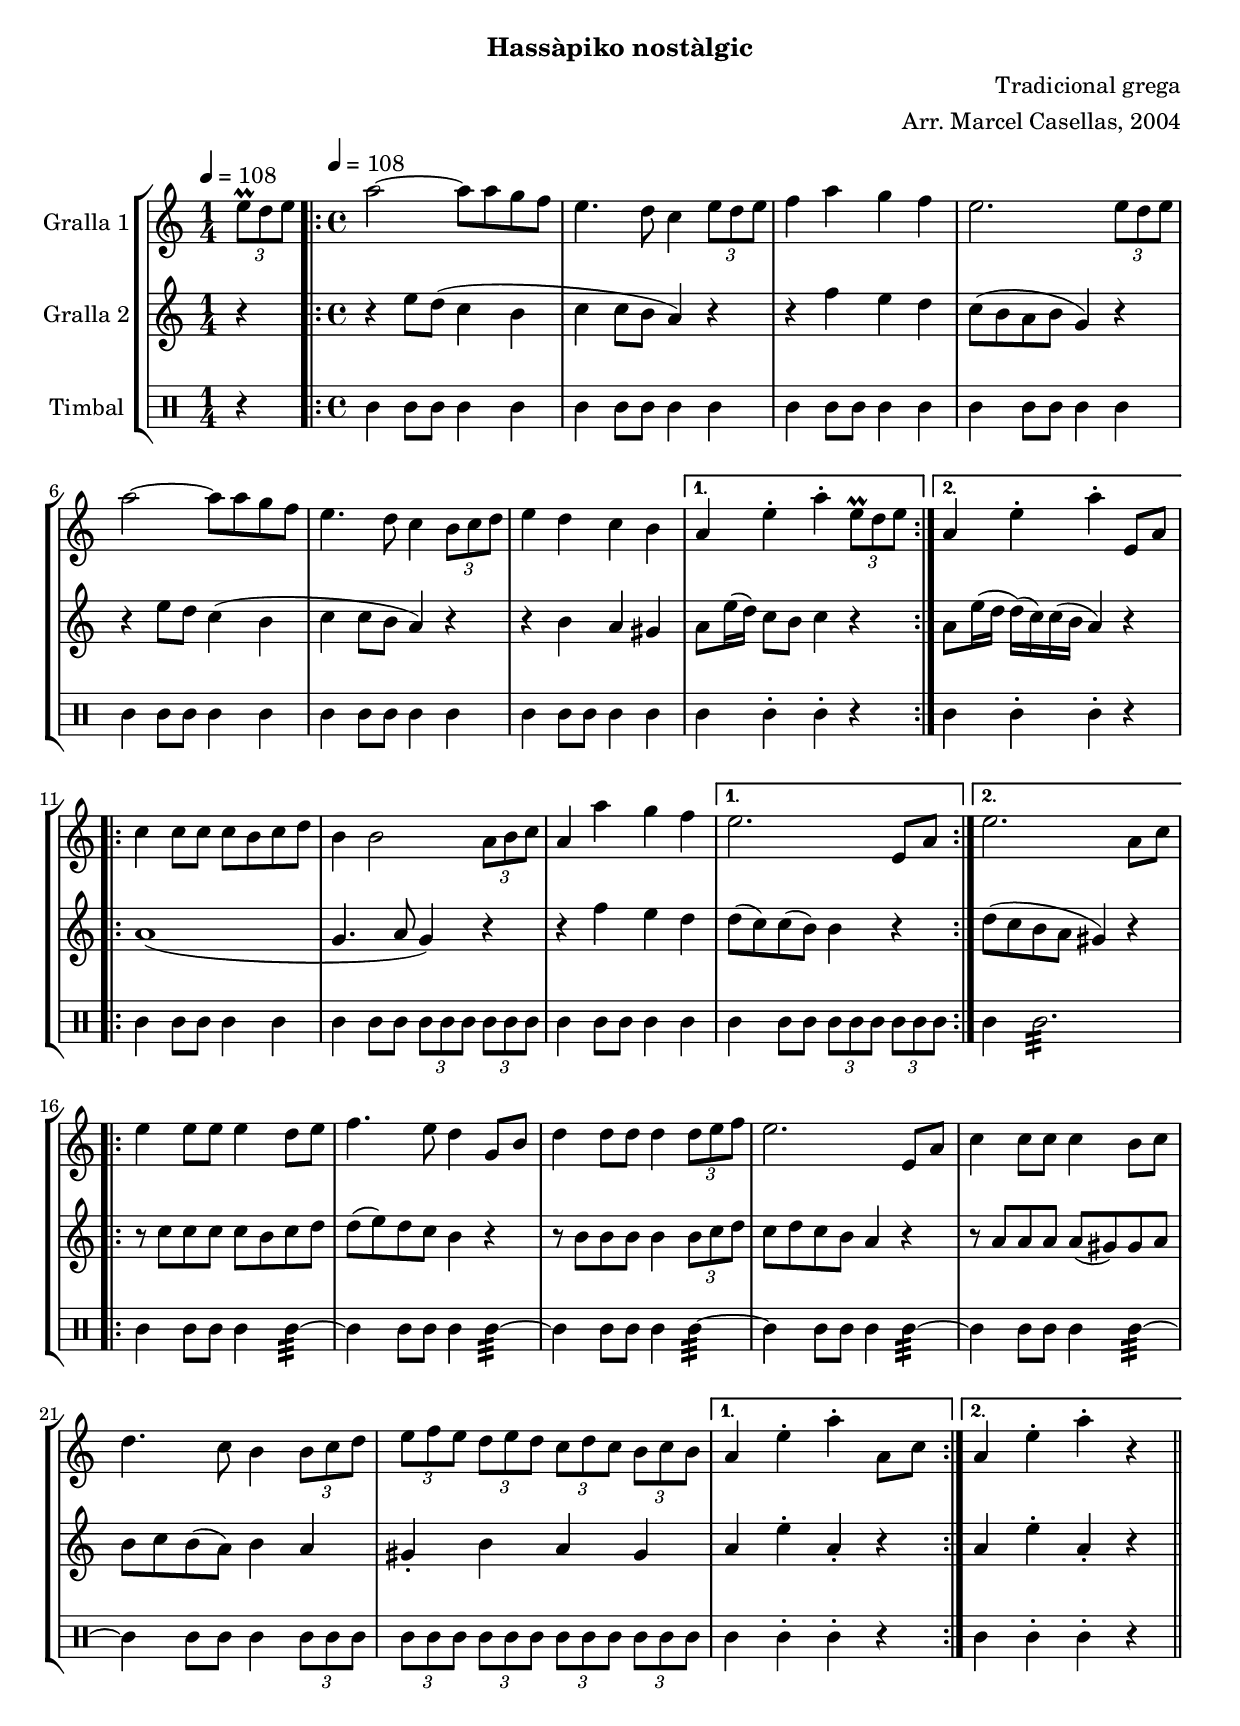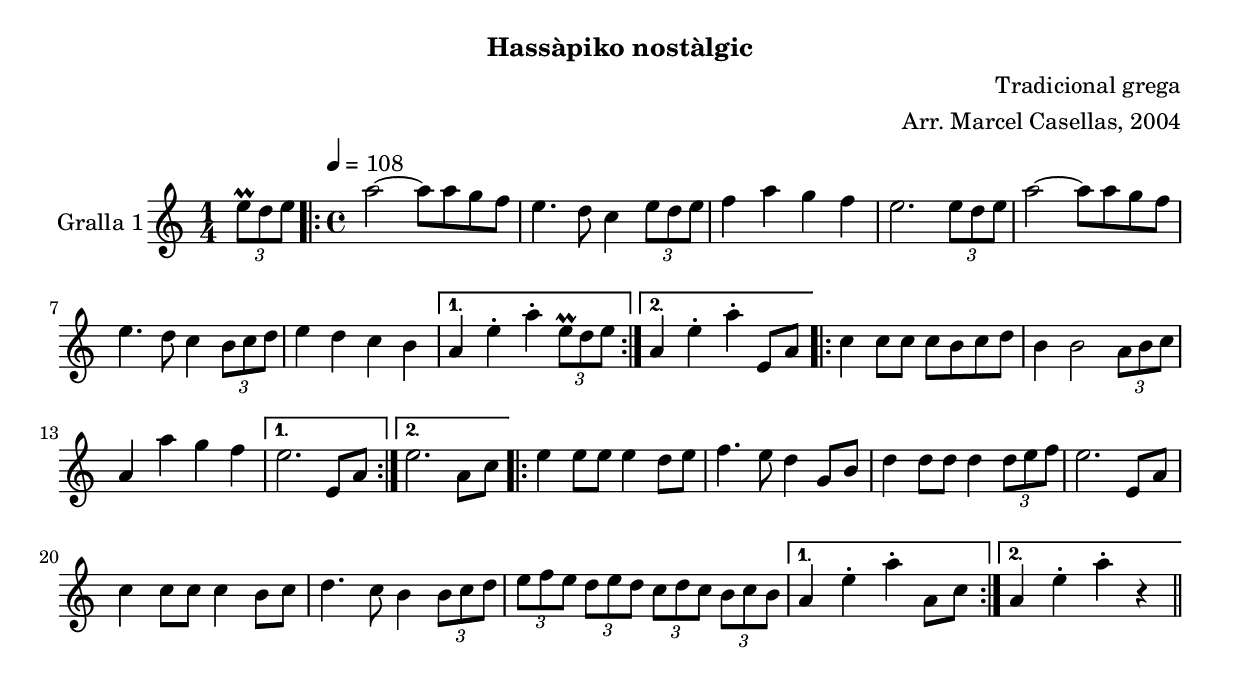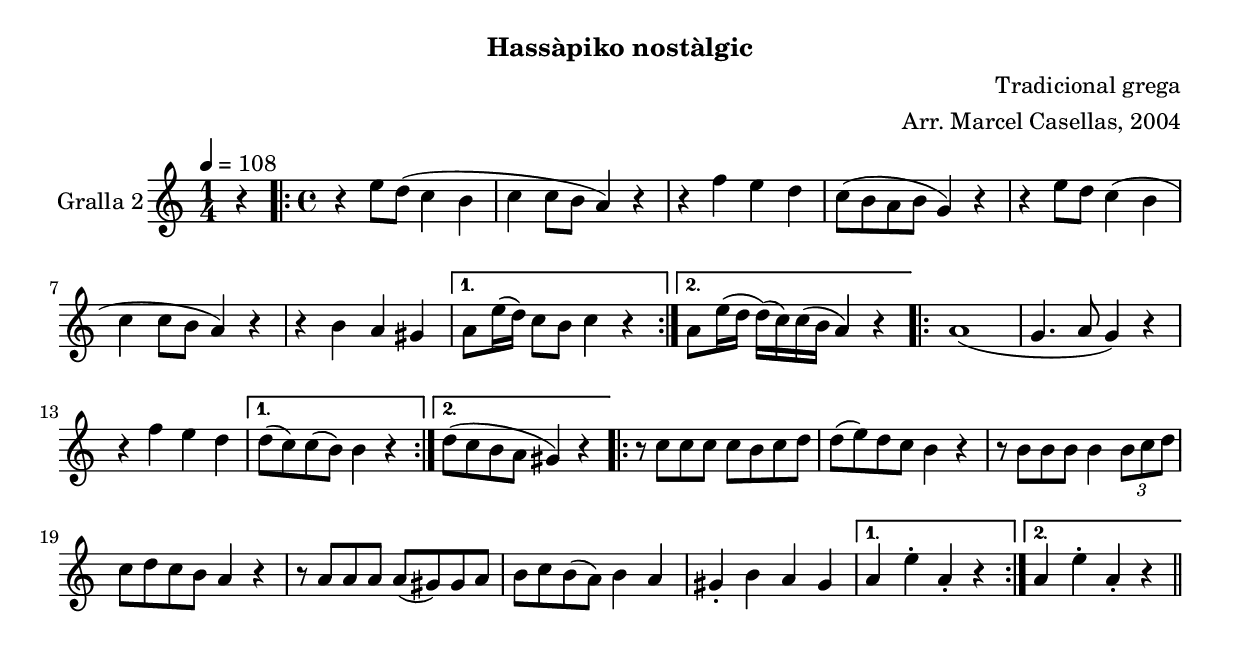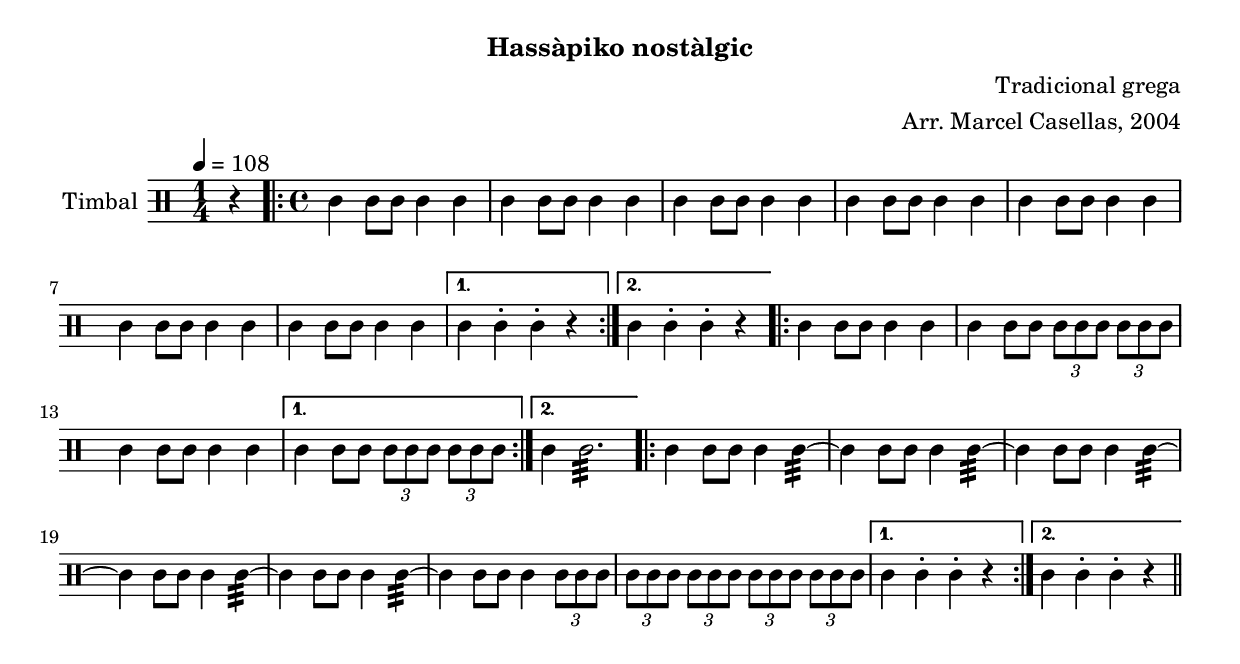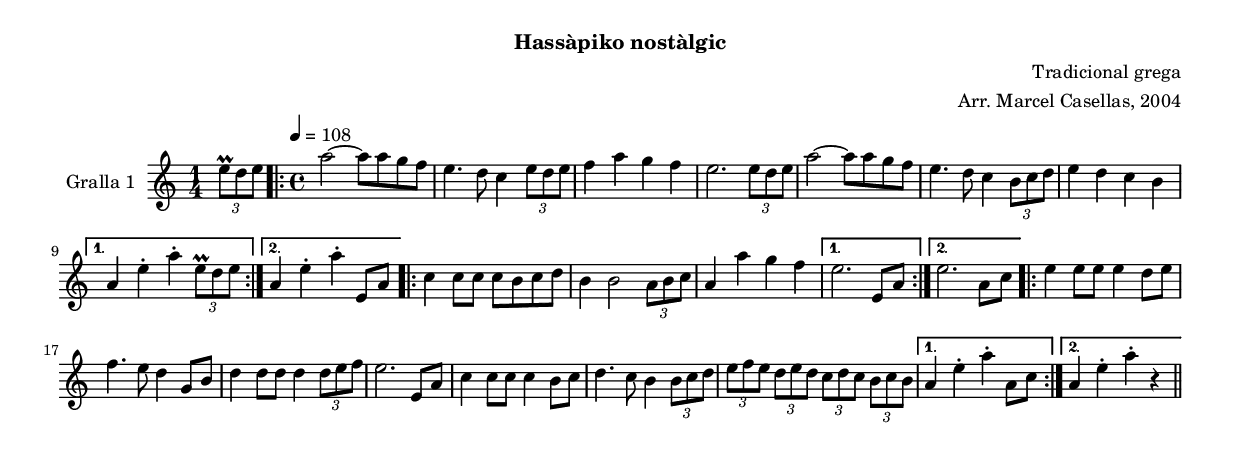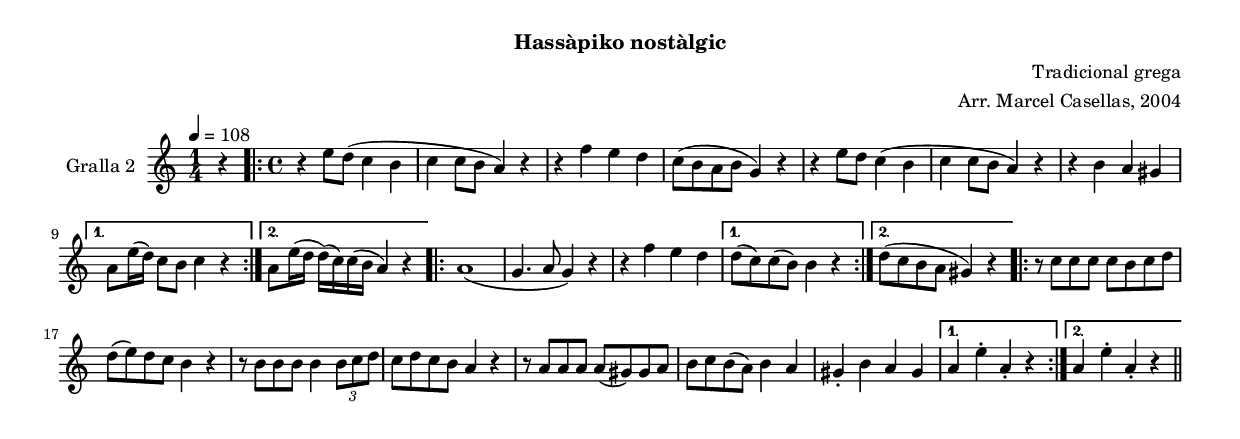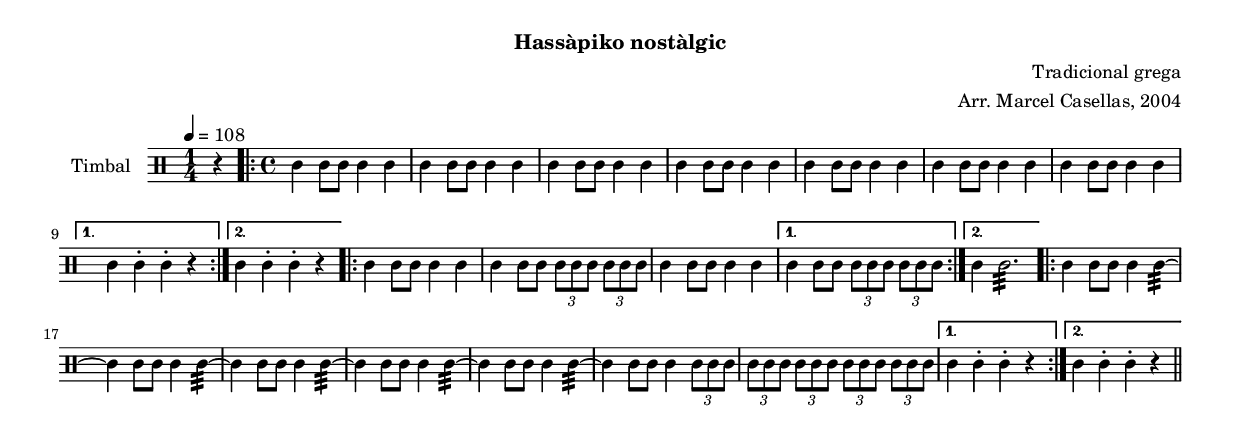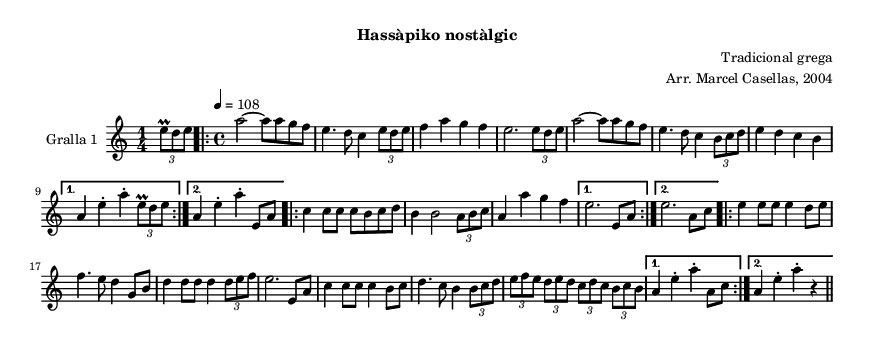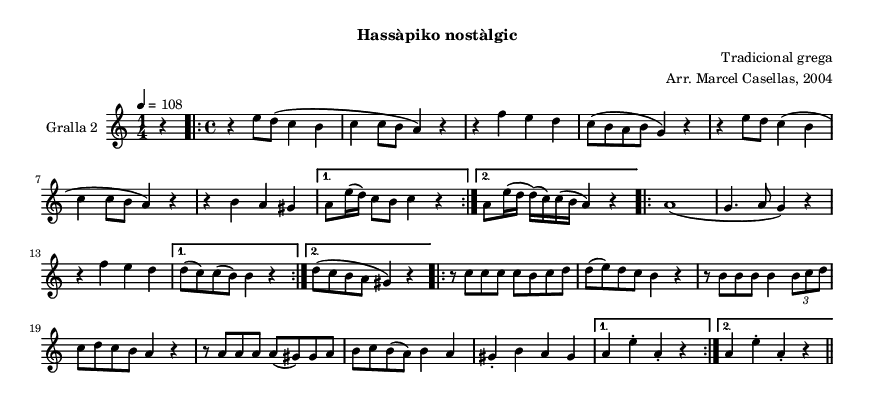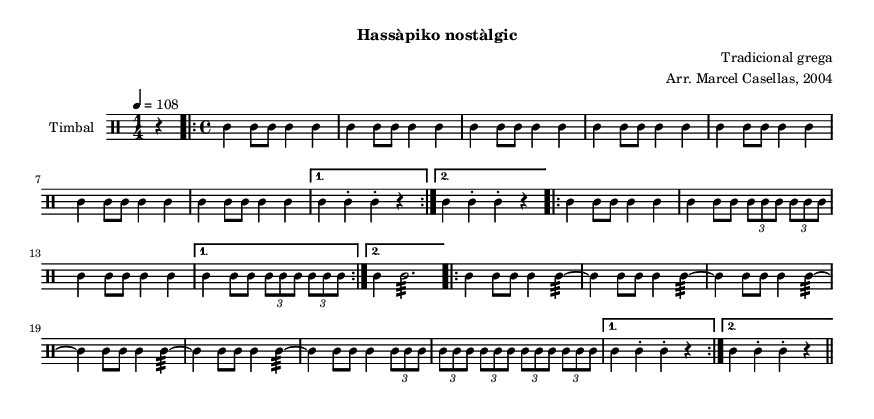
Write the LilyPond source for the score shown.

\version "2.16.0"

\header {
  dedication=""
  title="   "
  subtitle="Hassàpiko nostàlgic"
  subsubtitle=""
  poet=""
  meter=""
  piece=""
  composer="Tradicional grega"
  arranger="Arr. Marcel Casellas, 2004"
  opus=""
  instrument=""
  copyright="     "
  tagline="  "
}

liniaroAa =
\relative e''
{
  \clef treble
  \key c \major
  \time 1/4
  \times 2/3 { e8\prall d e } \tempo 4 = 108  |
  \time 4/4   \repeat volta 2 { a2 ~ a8 a g f  |
  e4. d8 c4 \times 2/3 { e8 d e }  |
  f4 a g f  |
  %05
  e2. \times 2/3 { e8 d e }  |
  a2 ~ a8 a g f  |
  e4. d8 c4 \times 2/3 { b8 c d }  |
  e4 d c b }
  \alternative { { a4 e'-. a-. \times 2/3 { e8\prall d e } }
  %10
  { a,4 e'-. a-. e,8 a } }
  \repeat volta 2 { c4 c8 c c b c d  |
  b4 b2 \times 2/3 { a8 b c }  |
  a4 a' g f }
  \alternative { { e2. e,8 a }
  %15
  { e'2. a,8 c } }
  \repeat volta 2 { e4 e8 e e4 d8 e  |
  f4. e8 d4 g,8 b  |
  d4 d8 d d4 \times 2/3 { d8 e f }  |
  e2. e,8 a  |
  %20
  c4 c8 c c4 b8 c  |
  d4. c8 b4 \times 2/3 { b8 c d }  |
  \times 2/3 { e8 f e } \times 2/3 { d e d } \times 2/3 { c d c } \times 2/3 { b c b } }
  \alternative { { a4 e'-. a-. a,8 c }
  { a4 e'-. a-. r } } \bar "||"
}

liniaroAb =
\relative e''
{
  \tempo 4 = 108
  \clef treble
  \key c \major
  \time 1/4
  r4  |
  \time 4/4   \repeat volta 2 { r4 e8 d ( c4 b  |
  c4 c8 b a4 ) r  |
  r4 f' e d  |
  %05
  c8 ( b a b g4 ) r  |
  r4 e'8 d c4 ( b  |
  c4 c8 b a4 ) r  |
  r4 b a gis }
  \alternative { { a8 e'16 ( d ) c8 b c4 r }
  %10
  { a8 e'16 ( d d ) ( c ) c ( b a4 ) r } }
  \repeat volta 2 { a1 (  |
  g4. a8 g4 ) r  |
  r4 f' e d }
  \alternative { { d8 ( c ) c ( b ) b4 r }
  %15
  { d8 ( c b a gis4 ) r } }
  \repeat volta 2 { r8 c c c c b c d  |
  d8 ( e ) d c b4 r  |
  r8 b b b b4 \times 2/3 { b8 c d }  |
  c8 d c b a4 r  |
  %20
  r8 a a a a ( gis ) gis a  |
  b8 c b ( a ) b4 a  |
  gis4-. b a gis }
  \alternative { { a4 e'-. a,-. r }
  { a4 e'-. a,-. r } } \bar "||"
}

liniaroAc =
\drummode
{
  \tempo 4 = 108
  \time 1/4
  r4  |
  \time 4/4   \repeat volta 2 { tomml4 tomml8 tomml tomml4 tomml  |
  tomml4 tomml8 tomml tomml4 tomml  |
  tomml4 tomml8 tomml tomml4 tomml  |
  %05
  tomml4 tomml8 tomml tomml4 tomml  |
  tomml4 tomml8 tomml tomml4 tomml  |
  tomml4 tomml8 tomml tomml4 tomml  |
  tomml4 tomml8 tomml tomml4 tomml }
  \alternative { { tomml4 tomml-. tomml-. r }
  %10
  { tomml4 tomml-. tomml-. r } }
  \repeat volta 2 { tomml4 tomml8 tomml tomml4 tomml  |
  tomml4 tomml8 tomml \times 2/3 { tomml tomml tomml } \times 2/3 { tomml tomml tomml }  |
  tomml4 tomml8 tomml tomml4 tomml }
  \alternative { { tomml4 tomml8 tomml \times 2/3 { tomml tomml tomml } \times 2/3 { tomml tomml tomml } }
  %15
  { tomml4 tomml2.:32 } }
  \repeat volta 2 { tomml4 tomml8 tomml tomml4 tomml:32 ~  |
  tomml4 tomml8 tomml tomml4 tomml:32 ~  |
  tomml4 tomml8 tomml tomml4 tomml:32 ~  |
  tomml4 tomml8 tomml tomml4 tomml:32 ~  |
  %20
  tomml4 tomml8 tomml tomml4 tomml:32 ~  |
  tomml4 tomml8 tomml tomml4 \times 2/3 { tomml8 tomml tomml }  |
  \times 2/3 { tomml8 tomml tomml } \times 2/3 { tomml tomml tomml } \times 2/3 { tomml tomml tomml } \times 2/3 { tomml tomml tomml } }
  \alternative { { tomml4 tomml-. tomml-. r }
  { tomml4 tomml-. tomml-. r } } \bar "||"
}

\book {

\paper {
  print-page-number = false
  #(set-paper-size "a4")
  #(layout-set-staff-size 20)
}

\bookpart {
  \score {
    \new StaffGroup {
      \override Score.RehearsalMark #'self-alignment-X = #LEFT
      <<
        \new Staff \with {instrumentName = #"Gralla 1" } \liniaroAa
        \new Staff \with {instrumentName = #"Gralla 2" } \liniaroAb
        \new DrumStaff \with {instrumentName = #"Timbal" } \liniaroAc
      >>
    }
    \layout {}
  }\score { \unfoldRepeats
    \new StaffGroup {
      \override Score.RehearsalMark #'self-alignment-X = #LEFT
      <<
        \new Staff \with {instrumentName = #"Gralla 1" } \liniaroAa
        \new Staff \with {instrumentName = #"Gralla 2" } \liniaroAb
        \new DrumStaff \with {instrumentName = #"Timbal" } \liniaroAc
      >>
    }
    \midi {}
  }
}

\bookpart {
  \header {}
  \score {
    \new StaffGroup {
      \override Score.RehearsalMark #'self-alignment-X = #LEFT
      <<
        \new Staff \with {instrumentName = #"Gralla 1" } \liniaroAa
      >>
    }
    \layout {}
  }\score { \unfoldRepeats
    \new StaffGroup {
      \override Score.RehearsalMark #'self-alignment-X = #LEFT
      <<
        \new Staff \with {instrumentName = #"Gralla 1" } \liniaroAa
      >>
    }
    \midi {}
  }
}

\bookpart {
  \header {}
  \score {
    \new StaffGroup {
      \override Score.RehearsalMark #'self-alignment-X = #LEFT
      <<
        \new Staff \with {instrumentName = #"Gralla 2" } \liniaroAb
      >>
    }
    \layout {}
  }\score { \unfoldRepeats
    \new StaffGroup {
      \override Score.RehearsalMark #'self-alignment-X = #LEFT
      <<
        \new Staff \with {instrumentName = #"Gralla 2" } \liniaroAb
      >>
    }
    \midi {}
  }
}

\bookpart {
  \header {}
  \score {
    \new StaffGroup {
      \override Score.RehearsalMark #'self-alignment-X = #LEFT
      <<
        \new DrumStaff \with {instrumentName = #"Timbal" } \liniaroAc
      >>
    }
    \layout {}
  }\score { \unfoldRepeats
    \new StaffGroup {
      \override Score.RehearsalMark #'self-alignment-X = #LEFT
      <<
        \new DrumStaff \with {instrumentName = #"Timbal" } \liniaroAc
      >>
    }
    \midi {}
  }
}

}

\book {

\paper {
  print-page-number = false
  #(set-paper-size "a5landscape")
  #(layout-set-staff-size 16)
}

\bookpart {
  \header {}
  \score {
    \new StaffGroup {
      \override Score.RehearsalMark #'self-alignment-X = #LEFT
      <<
        \new Staff \with {instrumentName = #"Gralla 1" } \liniaroAa
      >>
    }
    \layout {}
  }
}

\bookpart {
  \header {}
  \score {
    \new StaffGroup {
      \override Score.RehearsalMark #'self-alignment-X = #LEFT
      <<
        \new Staff \with {instrumentName = #"Gralla 2" } \liniaroAb
      >>
    }
    \layout {}
  }
}

\bookpart {
  \header {}
  \score {
    \new StaffGroup {
      \override Score.RehearsalMark #'self-alignment-X = #LEFT
      <<
        \new DrumStaff \with {instrumentName = #"Timbal" } \liniaroAc
      >>
    }
    \layout {}
  }
}

}

\book {

\paper {
  print-page-number = false
  #(set-paper-size "a6landscape")
  #(layout-set-staff-size 12)
}

\bookpart {
  \header {}
  \score {
    \new StaffGroup {
      \override Score.RehearsalMark #'self-alignment-X = #LEFT
      <<
        \new Staff \with {instrumentName = #"Gralla 1" } \liniaroAa
      >>
    }
    \layout {}
  }
}

\bookpart {
  \header {}
  \score {
    \new StaffGroup {
      \override Score.RehearsalMark #'self-alignment-X = #LEFT
      <<
        \new Staff \with {instrumentName = #"Gralla 2" } \liniaroAb
      >>
    }
    \layout {}
  }
}

\bookpart {
  \header {}
  \score {
    \new StaffGroup {
      \override Score.RehearsalMark #'self-alignment-X = #LEFT
      <<
        \new DrumStaff \with {instrumentName = #"Timbal" } \liniaroAc
      >>
    }
    \layout {}
  }
}

}

